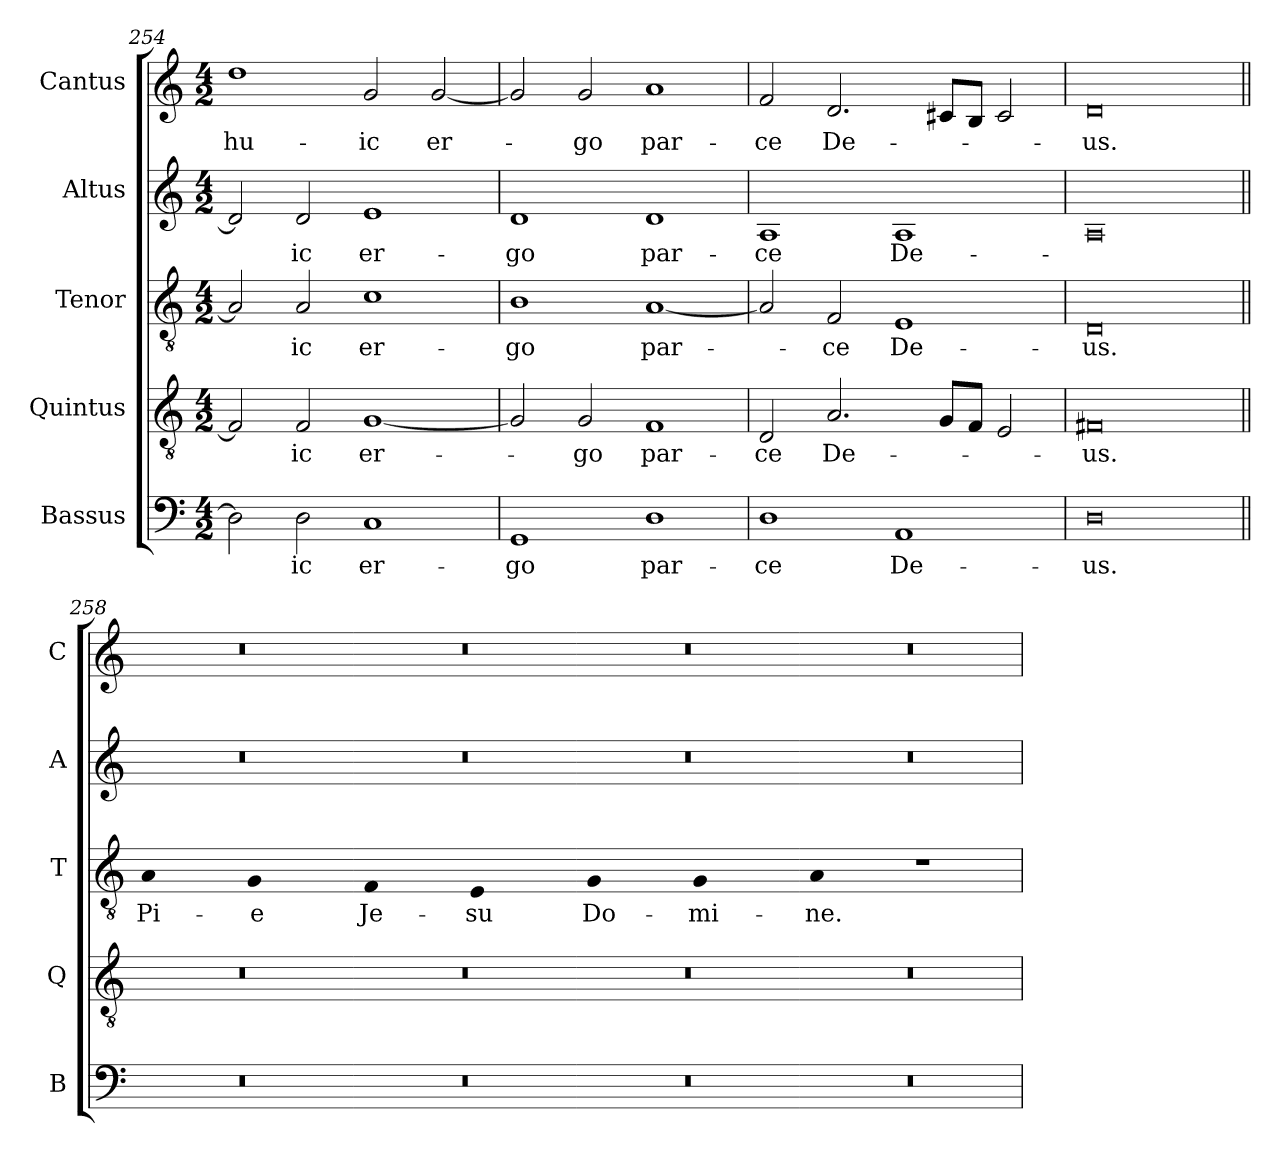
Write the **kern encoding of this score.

**kern	**text	**kern	**text	**kern	**text	**kern	**text	**kern	**text
*part5	*part5	*part4	*part4	*part3	*part3	*part2	*part2	*part1	*part1
*staff5	*staff5	*staff4	*staff4	*staff3	*staff3	*staff2	*staff2	*staff1	*staff1
*I"Bassus	*	*I"Quintus	*	*I"Tenor	*	*I"Altus	*	*I"Cantus	*
*I'B	*	*I'Q	*	*I'T	*	*I'A	*	*I'C	*
*clefF4	*	*clefGv2	*	*clefGv2	*	*clefG2	*	*clefG2	*
*k[]	*	*k[]	*	*k[]	*	*k[]	*	*k[]	*
*C:	*	*C:	*	*C:	*	*C:	*	*C:	*
*M4/2	*	*M4/2	*	*M4/2	*	*M4/2	*	*M4/2	*
=254	=254	=254	=254	=254	=254	=254	=254	=254	=254
!	!	!	!	!	!	!	!	!	!LO:LY:b
2D\]	.	2F/]	.	2A/]	.	2d/]	.	1dd	hu-
!	!LO:LY:b	!	!	!	!	!	!	!	!
!	!	!	!LO:LY:b	!	!	!	!	!	!
!	!	!	!	!	!LO:LY:b	!	!	!	!
!	!	!	!	!	!	!	!LO:LY:b	!	!
2D\	-ic	2F/	-ic	2A/	-ic	2d/	-ic	.	.
!	!LO:LY:b	!	!	!	!	!	!	!	!
!	!	!	!LO:LY:b	!	!	!	!	!	!
!	!	!	!	!	!LO:LY:b	!	!	!	!
!	!	!	!	!	!	!	!LO:LY:b	!	!
!	!	!	!	!	!	!	!	!	!LO:LY:b
1C	er-	[1G	er-	1c	er-	1e	er-	2g/	-ic
!	!	!	!	!	!	!	!	!	!LO:LY:b
.	.	.	.	.	.	.	.	[2g/	er-
=255	=255	=255	=255	=255	=255	=255	=255	=255	=255
!	!LO:LY:b	!	!	!	!	!	!	!	!
!	!	!	!	!	!LO:LY:b	!	!	!	!
!	!	!	!	!	!	!	!LO:LY:b	!	!
1GG	-go	2G/]	.	1B	-go	1d	-go	2g/]	.
!	!	!	!LO:LY:b	!	!	!	!	!	!
!	!	!	!	!	!	!	!	!	!LO:LY:b
.	.	2G/	-go	.	.	.	.	2g/	-go
!	!LO:LY:b	!	!	!	!	!	!	!	!
!	!	!	!LO:LY:b	!	!	!	!	!	!
!	!	!	!	!	!LO:LY:b	!	!	!	!
!	!	!	!	!	!	!	!LO:LY:b	!	!
!	!	!	!	!	!	!	!	!	!LO:LY:b
1D	par-	1F	par-	[1A	par-	1d	par-	1a	par-
=256	=256	=256	=256	=256	=256	=256	=256	=256	=256
!	!LO:LY:b	!	!	!	!	!	!	!	!
!	!	!	!LO:LY:b	!	!	!	!	!	!
!	!	!	!	!	!	!	!LO:LY:b	!	!
!	!	!	!	!	!	!	!	!	!LO:LY:b
1D	-ce	2D/	-ce	2A/]	.	1A	-ce	2f/	-ce
!	!	!	!LO:LY:b	!	!	!	!	!	!
!	!	!	!	!	!LO:LY:b	!	!	!	!
!	!	!	!	!	!	!	!	!	!LO:LY:b
.	.	2.A/	De-	2F/	-ce	.	.	2.d/	De-
!	!LO:LY:b	!	!	!	!	!	!	!	!
!	!	!	!	!	!LO:LY:b	!	!	!	!
!	!	!	!	!	!	!	!LO:LY:b	!	!
1AA	De-	.	.	1E	De-	1A	De-	.	.
.	.	8G/L	.	.	.	.	.	8c#X/L	.
.	.	8F/J	.	.	.	.	.	8B/J	.
.	.	2E/	.	.	.	.	.	2c#/	.
=257	=257	=257	=257	=257	=257	=257	=257	=257	=257
!	!LO:LY:b	!	!	!	!	!	!	!	!
!	!	!	!LO:LY:b	!	!	!	!	!	!
!	!	!	!	!	!LO:LY:b	!	!	!	!
!	!	!	!	!	!	!	!	!	!LO:LY:b
0D	-us.	0F#X	-us.	0D	-us.	0A	.	0d	-us.
!!LO:LB:g=z
=258||	=258||	=258||	=258||	=258||	=258||	=258||	=258||	=258||	=258||
!	!	!	!	!LO:N:head=solid	!	!	!	!	!
!	!	!	!	!	!LO:LY:b	!	!	!	!
0r	.	0r	.	1A	Pi-	0r	.	0r	.
!	!	!	!	!LO:N:head=solid	!	!	!	!	!
!	!	!	!	!	!LO:LY:b	!	!	!	!
.	.	.	.	1G	-e	.	.	.	.
=259-	=259-	=259-	=259-	=259-	=259-	=259-	=259-	=259-	=259-
!	!	!	!	!LO:N:head=solid	!	!	!	!	!
!	!	!	!	!	!LO:LY:b	!	!	!	!
0r	.	0r	.	1F	Je-	0r	.	0r	.
!	!	!	!	!LO:N:head=solid	!	!	!	!	!
!	!	!	!	!	!LO:LY:b	!	!	!	!
.	.	.	.	1E	-su	.	.	.	.
=260-	=260-	=260-	=260-	=260-	=260-	=260-	=260-	=260-	=260-
!	!	!	!	!LO:N:head=solid	!	!	!	!	!
!	!	!	!	!	!LO:LY:b	!	!	!	!
0r	.	0r	.	1G	Do-	0r	.	0r	.
!	!	!	!	!LO:N:head=solid	!	!	!	!	!
!	!	!	!	!	!LO:LY:b	!	!	!	!
.	.	.	.	1G	-mi-	.	.	.	.
=261-	=261-	=261-	=261-	=261-	=261-	=261-	=261-	=261-	=261-
!	!	!	!	!LO:N:head=solid	!	!	!	!	!
!	!	!	!	!	!LO:LY:b	!	!	!	!
0r	.	0r	.	1A	-ne.	0r	.	0r	.
.	.	.	.	1r	.	.	.	.	.
=	=	=	=	=	=	=	=	=	=
*-	*-	*-	*-	*-	*-	*-	*-	*-	*-
